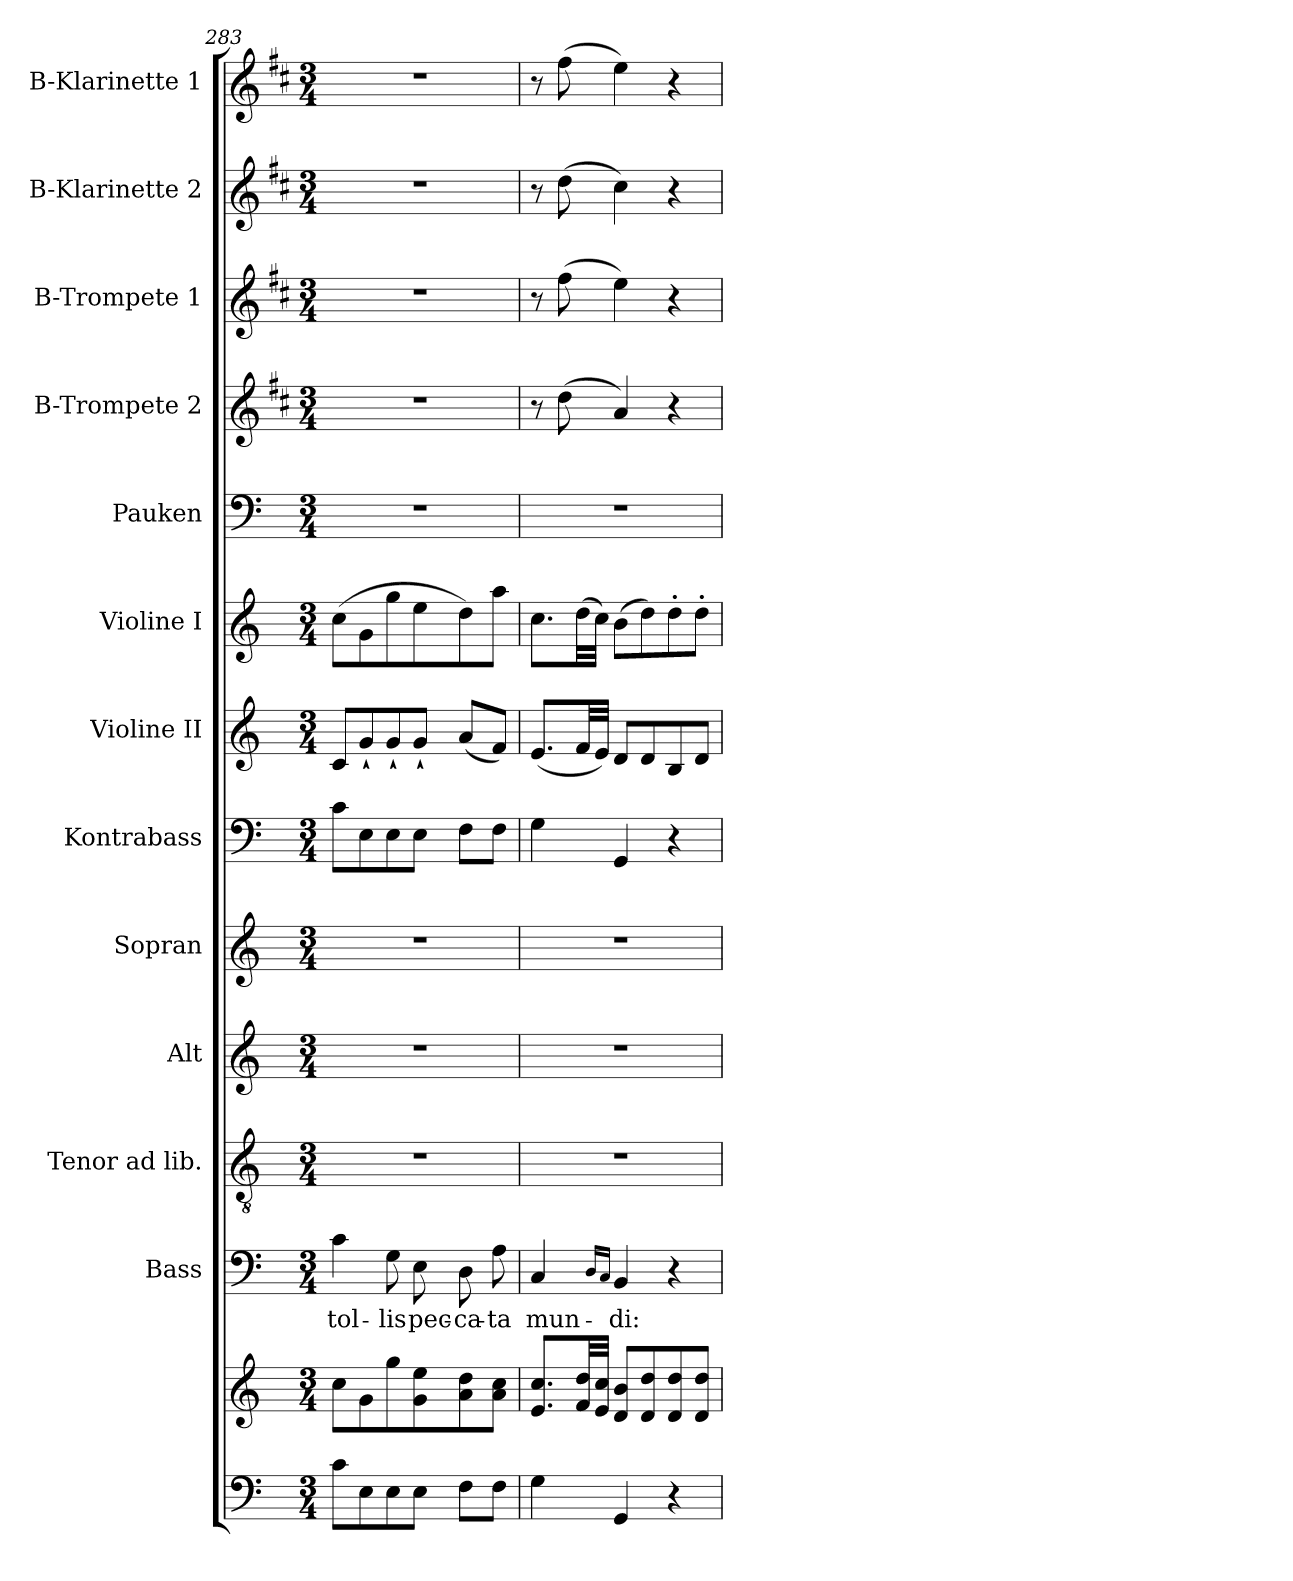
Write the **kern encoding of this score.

**kern	**kern	**kern	**text	**kern	**kern	**kern	**kern	**kern	**kern	**kern	**kern	**kern	**kern	**kern
*part13	*part13	*part12	*part12	*part11	*part10	*part9	*part8	*part7	*part6	*part5	*part4	*part3	*part2	*part1
*staff14	*staff13	*staff12	*staff12	*staff11	*staff10	*staff9	*staff8	*staff7	*staff6	*staff5	*staff4	*staff3	*staff2	*staff1
*	*	*I"Bass	*	*I"Tenor ad lib.	*I"Alt	*I"Sopran	*I"Kontrabass	*I"Violine II	*I"Violine I	*I"Pauken	*I"B-Trompete 2	*I"B-Trompete 1	*I"B-Klarinette 2	*I"B-Klarinette 1
*	*	*I'B.	*	*I'T.	*I'A.	*I'S.	*I'Kb.	*I'Vl. II	*I'Vl. I	*I'Pk.	*I'Trp. 2	*I'Trp. 1	*I'B Kl. 2	*I'B Kl. 1
*clefF4	*clefG2	*clefF4	*	*clefGv2	*clefG2	*clefG2	*clefF4	*clefG2	*clefG2	*clefF4	*clefG2	*clefG2	*clefG2	*clefG2
*	*	*	*	*	*	*	*ITrd7c12	*	*	*	*ITrd1c2	*ITrd1c2	*ITrd1c2	*ITrd1c2
*k[]	*k[]	*k[]	*	*k[]	*k[]	*k[]	*k[]	*k[]	*k[]	*k[]	*k[]	*k[]	*k[]	*k[]
*C:	*C:	*C:	*	*C:	*C:	*C:	*C:	*C:	*C:	*C:	*C:	*C:	*C:	*C:
*M3/4	*M3/4	*M3/4	*	*M3/4	*M3/4	*M3/4	*M3/4	*M3/4	*M3/4	*M3/4	*M3/4	*M3/4	*M3/4	*M3/4
=283	=283	=283	=283	=283	=283	=283	=283	=283	=283	=283	=283	=283	=283	=283
!	!	!	!LO:LY:b	!	!	!	!	!	!	!	!	!	!	!
8c\L	8cc\L	4c\	tol-	2.r	2.r	2.r	8C\L	8c/L	(>8cc\L	2.r	2.r	2.r	2.r	2.r
8E\	8g\	.	.	.	.	.	8EE\	8g`</	8g\	.	.	.	.	.
!	!	!	!LO:LY:b	!	!	!	!	!	!	!	!	!	!	!
8E\	8gg\	8G\	-lis	.	.	.	8EE\	8g`</	8gg\	.	.	.	.	.
!	!	!	!LO:LY:b	!	!	!	!	!	!	!	!	!	!	!
8E\J	8g\ 8ee\	8E\	pec-	.	.	.	8EE\J	8g`</J	8ee\	.	.	.	.	.
!	!	!	!LO:LY:b	!	!	!	!	!	!	!	!	!	!	!
8F\L	8a\ 8dd\	8D\	-ca-	.	.	.	8FF\L	(<8a/L	8dd\)	.	.	.	.	.
!	!	!	!LO:LY:b	!	!	!	!	!	!	!	!	!	!	!
8F\J	8a\ 8cc\J	8A\	-ta	.	.	.	8FF\J	8f/J)	8aa\J	.	.	.	.	.
=284	=284	=284	=284	=284	=284	=284	=284	=284	=284	=284	=284	=284	=284	=284
!	!	!	!LO:LY:b	!	!	!	!	!	!	!	!	!	!	!
4G\	8.e/ 8.cc/L	4C/	mun-	2.r	2.r	2.r	4GG\	(<8.e/L	8.cc\L	2.r	8r	8r	8r	8r
.	.	.	.	.	.	.	.	.	.	.	(>8cc\	(>8ee\	(>8cc\	(>8ee\
.	32f/ 32dd/LL	.	.	.	.	.	.	32f/LL	(>32dd\LL	.	.	.	.	.
.	32e/ 32cc/JJJ	.	.	.	.	.	.	32e/JJJ)	32cc\JJJ)	.	.	.	.	.
.	.	16qD/LL	.	.	.	.	.	.	.	.	.	.	.	.
.	.	16qC/JJ	.	.	.	.	.	.	.	.	.	.	.	.
!	!	!	!LO:LY:b	!	!	!	!	!	!	!	!	!	!	!
4GG/	8d/ 8b/L	4BB/	-di:	.	.	.	4GGG/	8d/L	(>8b\L	.	4g/)	4dd\)	4b\)	4dd\)
.	8d/ 8dd/	.	.	.	.	.	.	8d/	8dd\)	.	.	.	.	.
4r	8d/ 8dd/	4r	.	.	.	.	4r	8B/	8dd'>\	.	4r	4r	4r	4r
.	8d/ 8dd/J	.	.	.	.	.	.	8d/J	8dd'>\J	.	.	.	.	.
=	=	=	=	=	=	=	=	=	=	=	=	=	=	=
*-	*-	*-	*-	*-	*-	*-	*-	*-	*-	*-	*-	*-	*-	*-
